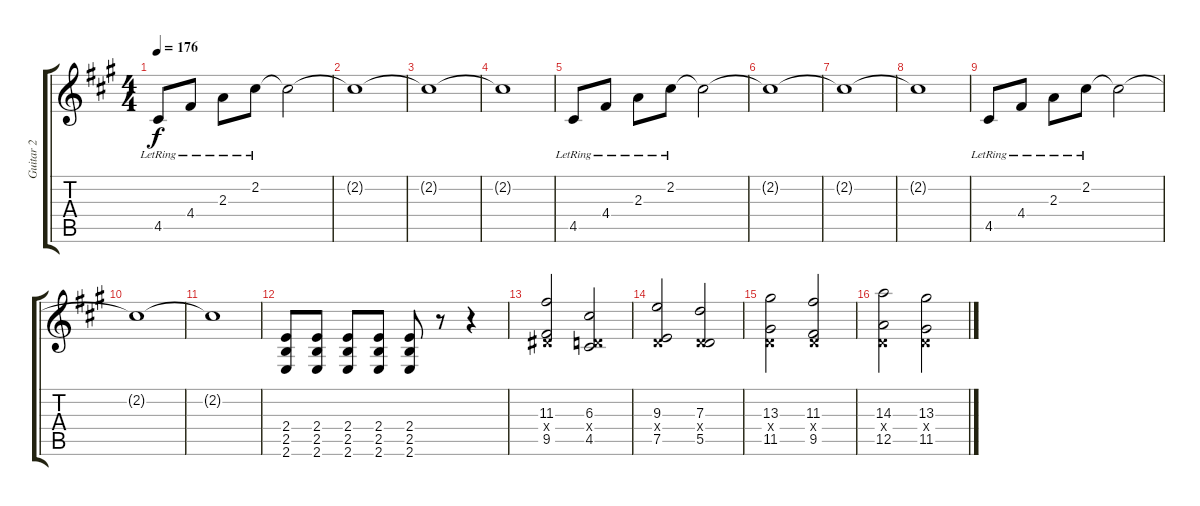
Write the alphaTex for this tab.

\track ("Guitar 2" "Guitar 2") {instrument distortionguitar}
\staff {score tabs}
\tuning (E4 B3 G3 D3 A2 D2) {hide}
\ts (4 4)
\tempo 176
\clef g2
\ks a
4.5{lr}.8{dy f} 4.4{lr}.8 2.3{lr}.8 2.2{lr}.8 2.2{t}.2 |
2.2{t}.1 |
2.2{t}.1 |
2.2{t}.1 |
4.5{lr}.8 4.4{lr}.8 2.3{lr}.8 2.2{lr}.8 2.2{t}.2 |
2.2{t}.1 |
2.2{t}.1 |
2.2{t}.1 |
4.5{lr}.8 4.4{lr}.8 2.3{lr}.8 2.2{lr}.8 2.2{t}.2 |
2.2{t}.1 |
2.2{t}.1 |
(2.4 2.5 2.6).8 (2.4 2.5 2.6).8 (2.4 2.5 2.6).8 (2.4 2.5 2.6).8 (2.4 2.5 2.6).8 r.8 r.4 |
(11.3 1.4{x} 9.5).2 (6.3 0.4{x} 4.5).2 |
(9.3 0.4{x} 7.5).2 (7.3 0.4{x} 5.5).2 |
(13.3 0.4{x} 11.5).2 (11.3 0.4{x} 9.5).2 |
(14.3 0.4{x} 12.5).2 (13.3 0.4{x} 11.5).2
